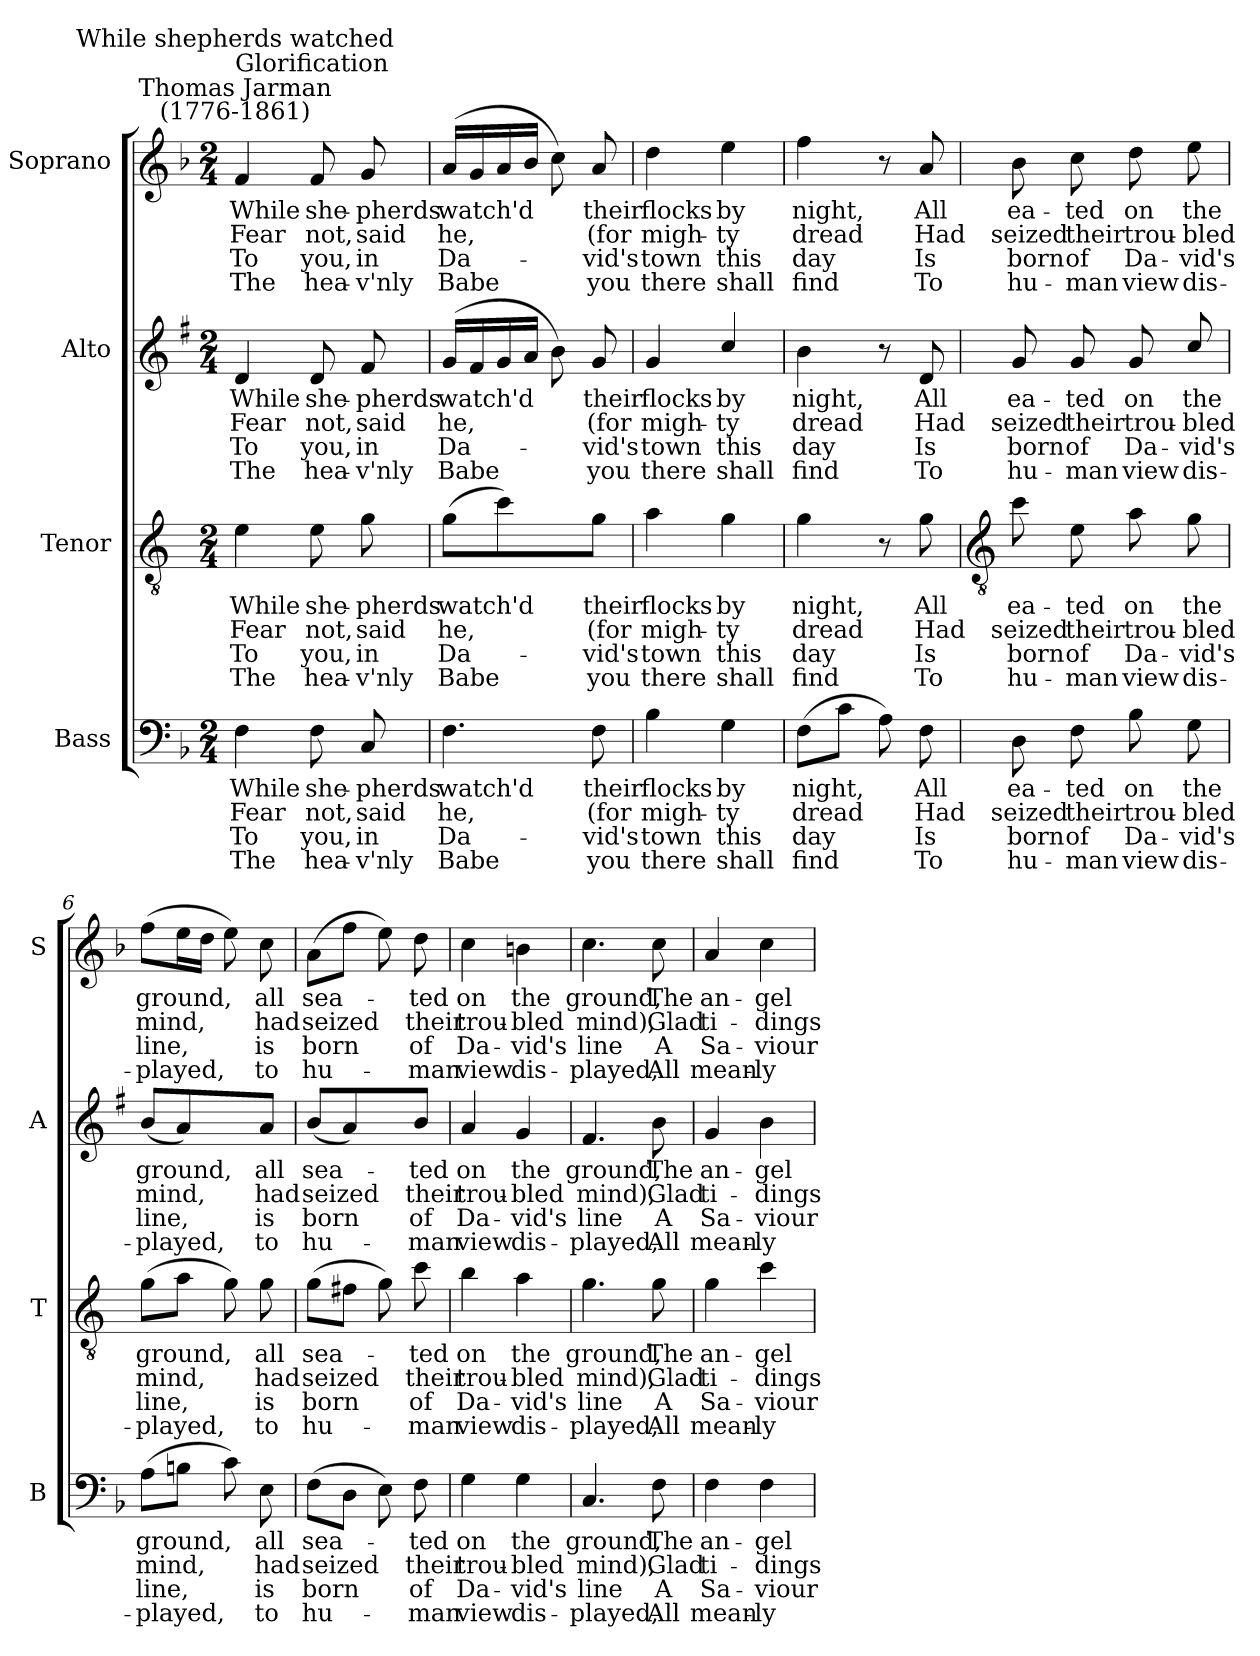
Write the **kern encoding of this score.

**kern	**text	**text	**text	**text	**kern	**text	**text	**text	**text	**kern	**text	**text	**text	**text	**kern	**text	**text	**text	**text
*part4	*part4	*part4	*part4	*part4	*part3	*part3	*part3	*part3	*part3	*part2	*part2	*part2	*part2	*part2	*part1	*part1	*part1	*part1	*part1
*staff4	*staff4	*staff4	*staff4	*staff4	*staff3	*staff3	*staff3	*staff3	*staff3	*staff2	*staff2	*staff2	*staff2	*staff2	*staff1	*staff1	*staff1	*staff1	*staff1
*I"Bass	*	*	*	*	*I"Tenor	*	*	*	*	*I"Alto	*	*	*	*	*I"Soprano	*	*	*	*
*I'B	*	*	*	*	*I'T	*	*	*	*	*I'A	*	*	*	*	*I'S	*	*	*	*
*clefF4	*	*	*	*	*clefGv2	*	*	*	*	*clefG2	*	*	*	*	*clefG2	*	*	*	*
*	*	*	*	*	*ITrd4c7	*	*	*	*	*ITrd1c2	*	*	*	*	*	*	*	*	*
*k[b-]	*	*	*	*	*k[b-]	*	*	*	*	*k[b-]	*	*	*	*	*k[b-]	*	*	*	*
*F:	*	*	*	*	*F:	*	*	*	*	*F:	*	*	*	*	*F:	*	*	*	*
*M2/4	*	*	*	*	*M2/4	*	*	*	*	*M2/4	*	*	*	*	*M2/4	*	*	*	*
=1	=1	=1	=1	=1	=1	=1	=1	=1	=1	=1	=1	=1	=1	=1	=1	=1	=1	=1	=1
!	!	!	!	!	!	!	!	!	!	!	!	!	!	!	!LO:TX:a:cj:t=Thomas Jarman\n(1776-1861)	!	!	!	!
!	!	!	!	!	!	!	!	!	!	!	!	!	!	!	!LO:TX:a:t=Glorification	!	!	!	!
!	!	!	!	!	!	!	!	!	!	!	!	!	!	!	!LO:TX:a:cj:t=While shepherds watched	!	!	!	!
!	!LO:LY:b	!LO:LY:b	!LO:LY:b	!LO:LY:b	!	!LO:LY:b	!LO:LY:b	!LO:LY:b	!LO:LY:b	!	!LO:LY:b	!LO:LY:b	!LO:LY:b	!LO:LY:b	!	!LO:LY:b	!LO:LY:b	!LO:LY:b	!LO:LY:b
4F	While	Fear	To	The	4A	While	Fear	To	The	4c	While	Fear	To	The	4f	While	Fear	To	The
!	!LO:LY:b	!LO:LY:b	!LO:LY:b	!LO:LY:b	!	!LO:LY:b	!LO:LY:b	!LO:LY:b	!LO:LY:b	!	!LO:LY:b	!LO:LY:b	!LO:LY:b	!LO:LY:b	!	!LO:LY:b	!LO:LY:b	!LO:LY:b	!LO:LY:b
8F	she-	-not,	you,	hea-	8A	she-	-not,	you,	hea-	8c	she-	-not,	you,	hea-	8f	she-	-not,	you,	hea-
!	!LO:LY:b	!LO:LY:b	!LO:LY:b	!LO:LY:b	!	!LO:LY:b	!LO:LY:b	!LO:LY:b	!LO:LY:b	!	!LO:LY:b	!LO:LY:b	!LO:LY:b	!LO:LY:b	!	!LO:LY:b	!LO:LY:b	!LO:LY:b	!LO:LY:b
8C	-pherds	said	in	v'nly	8c	-pherds	said	in	v'nly	8e	-pherds	said	in	v'nly	8g	-pherds	said	in	v'nly
=2	=2	=2	=2	=2	=2	=2	=2	=2	=2	=2	=2	=2	=2	=2	=2	=2	=2	=2	=2
!	!LO:LY:b	!LO:LY:b	!LO:LY:b	!LO:LY:b	!	!LO:LY:b	!LO:LY:b	!LO:LY:b	!LO:LY:b	!	!LO:LY:b	!LO:LY:b	!LO:LY:b	!LO:LY:b	!	!LO:LY:b	!LO:LY:b	!LO:LY:b	!LO:LY:b
4.F	watch'd	he,	Da-	-Babe	(>8cL	watch'd	he,	Da-	Babe	(<16fLL	watch'd	he,	Da-	Babe	(<16aLL	watch'd	he,	Da-	Babe
.	.	.	.	.	.	.	.	.	.	16e	.	.	.	.	16g	.	.	.	.
.	.	.	.	.	4f)	.	.	.	.	16f	.	.	.	.	16a	.	.	.	.
.	.	.	.	.	.	.	.	.	.	16gJJ	.	.	.	.	16b-JJ	.	.	.	.
.	.	.	.	.	.	.	.	.	.	8a)	.	.	.	.	8cc)	.	.	.	.
!	!LO:LY:b	!LO:LY:b	!LO:LY:b	!LO:LY:b	!	!LO:LY:b	!LO:LY:b	!LO:LY:b	!LO:LY:b	!	!LO:LY:b	!LO:LY:b	!LO:LY:b	!LO:LY:b	!	!LO:LY:b	!LO:LY:b	!LO:LY:b	!LO:LY:b
8F	their	(for	vid's	you	8cJ	their	(for	vid's	you	8f	their	(for	vid's	you	8a	their	(for	vid's	you
=3	=3	=3	=3	=3	=3	=3	=3	=3	=3	=3	=3	=3	=3	=3	=3	=3	=3	=3	=3
!	!LO:LY:b	!LO:LY:b	!LO:LY:b	!LO:LY:b	!	!LO:LY:b	!LO:LY:b	!LO:LY:b	!LO:LY:b	!	!LO:LY:b	!LO:LY:b	!LO:LY:b	!LO:LY:b	!	!LO:LY:b	!LO:LY:b	!LO:LY:b	!LO:LY:b
4B-	flocks	migh-	-town	there	4d	flocks	migh-	-town	there	4f	flocks	migh-	-town	there	4dd	flocks	migh-	-town	there
!	!LO:LY:b	!LO:LY:b	!LO:LY:b	!LO:LY:b	!	!LO:LY:b	!LO:LY:b	!LO:LY:b	!LO:LY:b	!	!LO:LY:b	!LO:LY:b	!LO:LY:b	!LO:LY:b	!	!LO:LY:b	!LO:LY:b	!LO:LY:b	!LO:LY:b
4G	by	ty	this	shall	4c	by	ty	this	shall	4b-/	by	ty	this	shall	4ee	by	ty	this	shall
=4	=4	=4	=4	=4	=4	=4	=4	=4	=4	=4	=4	=4	=4	=4	=4	=4	=4	=4	=4
!	!LO:LY:b	!LO:LY:b	!LO:LY:b	!LO:LY:b	!	!LO:LY:b	!LO:LY:b	!LO:LY:b	!LO:LY:b	!	!LO:LY:b	!LO:LY:b	!LO:LY:b	!LO:LY:b	!	!LO:LY:b	!LO:LY:b	!LO:LY:b	!LO:LY:b
(>8FL	night,	dread	day	find	4c	night,	dread	day	find	4a	night,	dread	day	find	4ff	night,	dread	day	find
8cJ	.	.	.	.	.	.	.	.	.	.	.	.	.	.	.	.	.	.	.
8A)	.	.	.	.	8r	.	.	.	.	8r	.	.	.	.	8r	.	.	.	.
!	!LO:LY:b	!LO:LY:b	!LO:LY:b	!LO:LY:b	!	!LO:LY:b	!LO:LY:b	!LO:LY:b	!LO:LY:b	!	!LO:LY:b	!LO:LY:b	!LO:LY:b	!LO:LY:b	!	!LO:LY:b	!LO:LY:b	!LO:LY:b	!LO:LY:b
8F	All	Had	Is	To	8c	All	Had	Is	To	8c	All	Had	Is	To	8a	All	Had	Is	To
!!LO:LB:g=z
=5	=5	=5	=5	=5	=5	=5	=5	=5	=5	=5	=5	=5	=5	=5	=5	=5	=5	=5	=5
*	*	*	*	*	*clefGv2	*	*	*	*	*	*	*	*	*	*	*	*	*	*
!	!LO:LY:b	!LO:LY:b	!LO:LY:b	!LO:LY:b	!	!LO:LY:b	!LO:LY:b	!LO:LY:b	!LO:LY:b	!	!LO:LY:b	!LO:LY:b	!LO:LY:b	!LO:LY:b	!	!LO:LY:b	!LO:LY:b	!LO:LY:b	!LO:LY:b
8D	ea-	-seized	born	hu-	8f	ea-	-seized	born	hu-	8f	ea-	-seized	born	hu-	8b-	ea-	-seized	born	hu-
!	!LO:LY:b	!LO:LY:b	!LO:LY:b	!LO:LY:b	!	!LO:LY:b	!LO:LY:b	!LO:LY:b	!LO:LY:b	!	!LO:LY:b	!LO:LY:b	!LO:LY:b	!LO:LY:b	!	!LO:LY:b	!LO:LY:b	!LO:LY:b	!LO:LY:b
8F	-ted	their	of	man	8A	-ted	their	of	man	8f	-ted	their	of	man	8cc	-ted	their	of	man
!	!LO:LY:b	!LO:LY:b	!LO:LY:b	!LO:LY:b	!	!LO:LY:b	!LO:LY:b	!LO:LY:b	!LO:LY:b	!	!LO:LY:b	!LO:LY:b	!LO:LY:b	!LO:LY:b	!	!LO:LY:b	!LO:LY:b	!LO:LY:b	!LO:LY:b
8B-	on	trou-	-Da-	-view	8d	on	trou-	-Da-	-view	8f	on	trou-	-Da-	-view	8dd	on	trou-	-Da-	-view
!	!LO:LY:b	!LO:LY:b	!LO:LY:b	!LO:LY:b	!	!LO:LY:b	!LO:LY:b	!LO:LY:b	!LO:LY:b	!	!LO:LY:b	!LO:LY:b	!LO:LY:b	!LO:LY:b	!	!LO:LY:b	!LO:LY:b	!LO:LY:b	!LO:LY:b
8G	the	bled	vid's	dis-	8c	the	bled	vid's	dis-	8b-/	the	bled	vid's	dis-	8ee	the	bled	vid's	dis-
=6	=6	=6	=6	=6	=6	=6	=6	=6	=6	=6	=6	=6	=6	=6	=6	=6	=6	=6	=6
!	!LO:LY:b	!LO:LY:b	!LO:LY:b	!LO:LY:b	!	!LO:LY:b	!LO:LY:b	!LO:LY:b	!LO:LY:b	!	!LO:LY:b	!LO:LY:b	!LO:LY:b	!LO:LY:b	!	!LO:LY:b	!LO:LY:b	!LO:LY:b	!LO:LY:b
(>8AL	-ground,	mind,	line,	played,	(>8cL	-ground,	mind,	line,	played,	(<8aL	-ground,	mind,	line,	played,	(>8ffL	-ground,	mind,	line,	played,
8BnJ	.	.	.	.	8dJ	.	.	.	.	4g)	.	.	.	.	16eeL	.	.	.	.
.	.	.	.	.	.	.	.	.	.	.	.	.	.	.	16ddJJ	.	.	.	.
8c)	.	.	.	.	8c)	.	.	.	.	.	.	.	.	.	8ee)	.	.	.	.
!	!LO:LY:b	!LO:LY:b	!LO:LY:b	!LO:LY:b	!	!LO:LY:b	!LO:LY:b	!LO:LY:b	!LO:LY:b	!	!LO:LY:b	!LO:LY:b	!LO:LY:b	!LO:LY:b	!	!LO:LY:b	!LO:LY:b	!LO:LY:b	!LO:LY:b
8E	all	had	is	to	8c	all	had	is	to	8gJ	all	had	is	to	8cc	all	had	is	to
=7	=7	=7	=7	=7	=7	=7	=7	=7	=7	=7	=7	=7	=7	=7	=7	=7	=7	=7	=7
!	!LO:LY:b	!LO:LY:b	!LO:LY:b	!LO:LY:b	!	!LO:LY:b	!LO:LY:b	!LO:LY:b	!LO:LY:b	!	!LO:LY:b	!LO:LY:b	!LO:LY:b	!LO:LY:b	!	!LO:LY:b	!LO:LY:b	!LO:LY:b	!LO:LY:b
(>8FL	sea-	seized	born	hu-	(>8cL	sea-	seized	born	hu-	(<8aL	sea-	seized	born	hu-	(>8aL	sea-	seized	born	hu-
8DJ	.	.	.	.	8BnJ	.	.	.	.	4g)	.	.	.	.	8ffJ	.	.	.	.
8E)	.	.	.	.	8c)	.	.	.	.	.	.	.	.	.	8ee)	.	.	.	.
!	!LO:LY:b	!LO:LY:b	!LO:LY:b	!LO:LY:b	!	!LO:LY:b	!LO:LY:b	!LO:LY:b	!LO:LY:b	!	!LO:LY:b	!LO:LY:b	!LO:LY:b	!LO:LY:b	!	!LO:LY:b	!LO:LY:b	!LO:LY:b	!LO:LY:b
8F	ted	their	of	man	8f	ted	their	of	man	8aJ	ted	their	of	man	8dd	ted	their	of	man
=8	=8	=8	=8	=8	=8	=8	=8	=8	=8	=8	=8	=8	=8	=8	=8	=8	=8	=8	=8
!	!LO:LY:b	!LO:LY:b	!LO:LY:b	!LO:LY:b	!	!LO:LY:b	!LO:LY:b	!LO:LY:b	!LO:LY:b	!	!LO:LY:b	!LO:LY:b	!LO:LY:b	!LO:LY:b	!	!LO:LY:b	!LO:LY:b	!LO:LY:b	!LO:LY:b
4G	on	trou-	-Da-	-view	4e	on	trou-	-Da-	-view	4g	on	trou-	-Da-	-view	4cc	on	trou-	-Da-	-view
!	!LO:LY:b	!LO:LY:b	!LO:LY:b	!LO:LY:b	!	!LO:LY:b	!LO:LY:b	!LO:LY:b	!LO:LY:b	!	!LO:LY:b	!LO:LY:b	!LO:LY:b	!LO:LY:b	!	!LO:LY:b	!LO:LY:b	!LO:LY:b	!LO:LY:b
4G	the	bled	vid's	dis-	4d	the	bled	vid's	dis-	4f	the	bled	vid's	dis-	4bn	the	bled	vid's	dis-
=9	=9	=9	=9	=9	=9	=9	=9	=9	=9	=9	=9	=9	=9	=9	=9	=9	=9	=9	=9
!	!LO:LY:b	!LO:LY:b	!LO:LY:b	!LO:LY:b	!	!LO:LY:b	!LO:LY:b	!LO:LY:b	!LO:LY:b	!	!LO:LY:b	!LO:LY:b	!LO:LY:b	!LO:LY:b	!	!LO:LY:b	!LO:LY:b	!LO:LY:b	!LO:LY:b
4.C	-ground,	mind),	line	played,	4.c	-ground,	mind),	line	played,	4.e	-ground,	mind),	line	played,	4.cc	-ground,	mind),	line	played,
!	!LO:LY:b	!LO:LY:b	!LO:LY:b	!LO:LY:b	!	!LO:LY:b	!LO:LY:b	!LO:LY:b	!LO:LY:b	!	!LO:LY:b	!LO:LY:b	!LO:LY:b	!LO:LY:b	!	!LO:LY:b	!LO:LY:b	!LO:LY:b	!LO:LY:b
8F	The	Glad	A	All	8c	The	Glad	A	All	8a	The	Glad	A	All	8cc	The	Glad	A	All
=10	=10	=10	=10	=10	=10	=10	=10	=10	=10	=10	=10	=10	=10	=10	=10	=10	=10	=10	=10
!	!LO:LY:b	!LO:LY:b	!LO:LY:b	!LO:LY:b	!	!LO:LY:b	!LO:LY:b	!LO:LY:b	!LO:LY:b	!	!LO:LY:b	!LO:LY:b	!LO:LY:b	!LO:LY:b	!	!LO:LY:b	!LO:LY:b	!LO:LY:b	!LO:LY:b
4F	an-	-ti-	-Sa-	-mean-	4c	an-	-ti-	-Sa-	-mean-	4f	an-	-ti-	-Sa-	-mean-	4a	an-	-ti-	-Sa-	-mean-
!	!LO:LY:b	!LO:LY:b	!LO:LY:b	!LO:LY:b	!	!LO:LY:b	!LO:LY:b	!LO:LY:b	!LO:LY:b	!	!LO:LY:b	!LO:LY:b	!LO:LY:b	!LO:LY:b	!	!LO:LY:b	!LO:LY:b	!LO:LY:b	!LO:LY:b
4F	-gel	dings	viour	ly	4f	-gel	dings	viour	ly	4a	-gel	dings	viour	ly	4cc	-gel	dings	viour	ly
=	=	=	=	=	=	=	=	=	=	=	=	=	=	=	=	=	=	=	=
*-	*-	*-	*-	*-	*-	*-	*-	*-	*-	*-	*-	*-	*-	*-	*-	*-	*-	*-	*-
